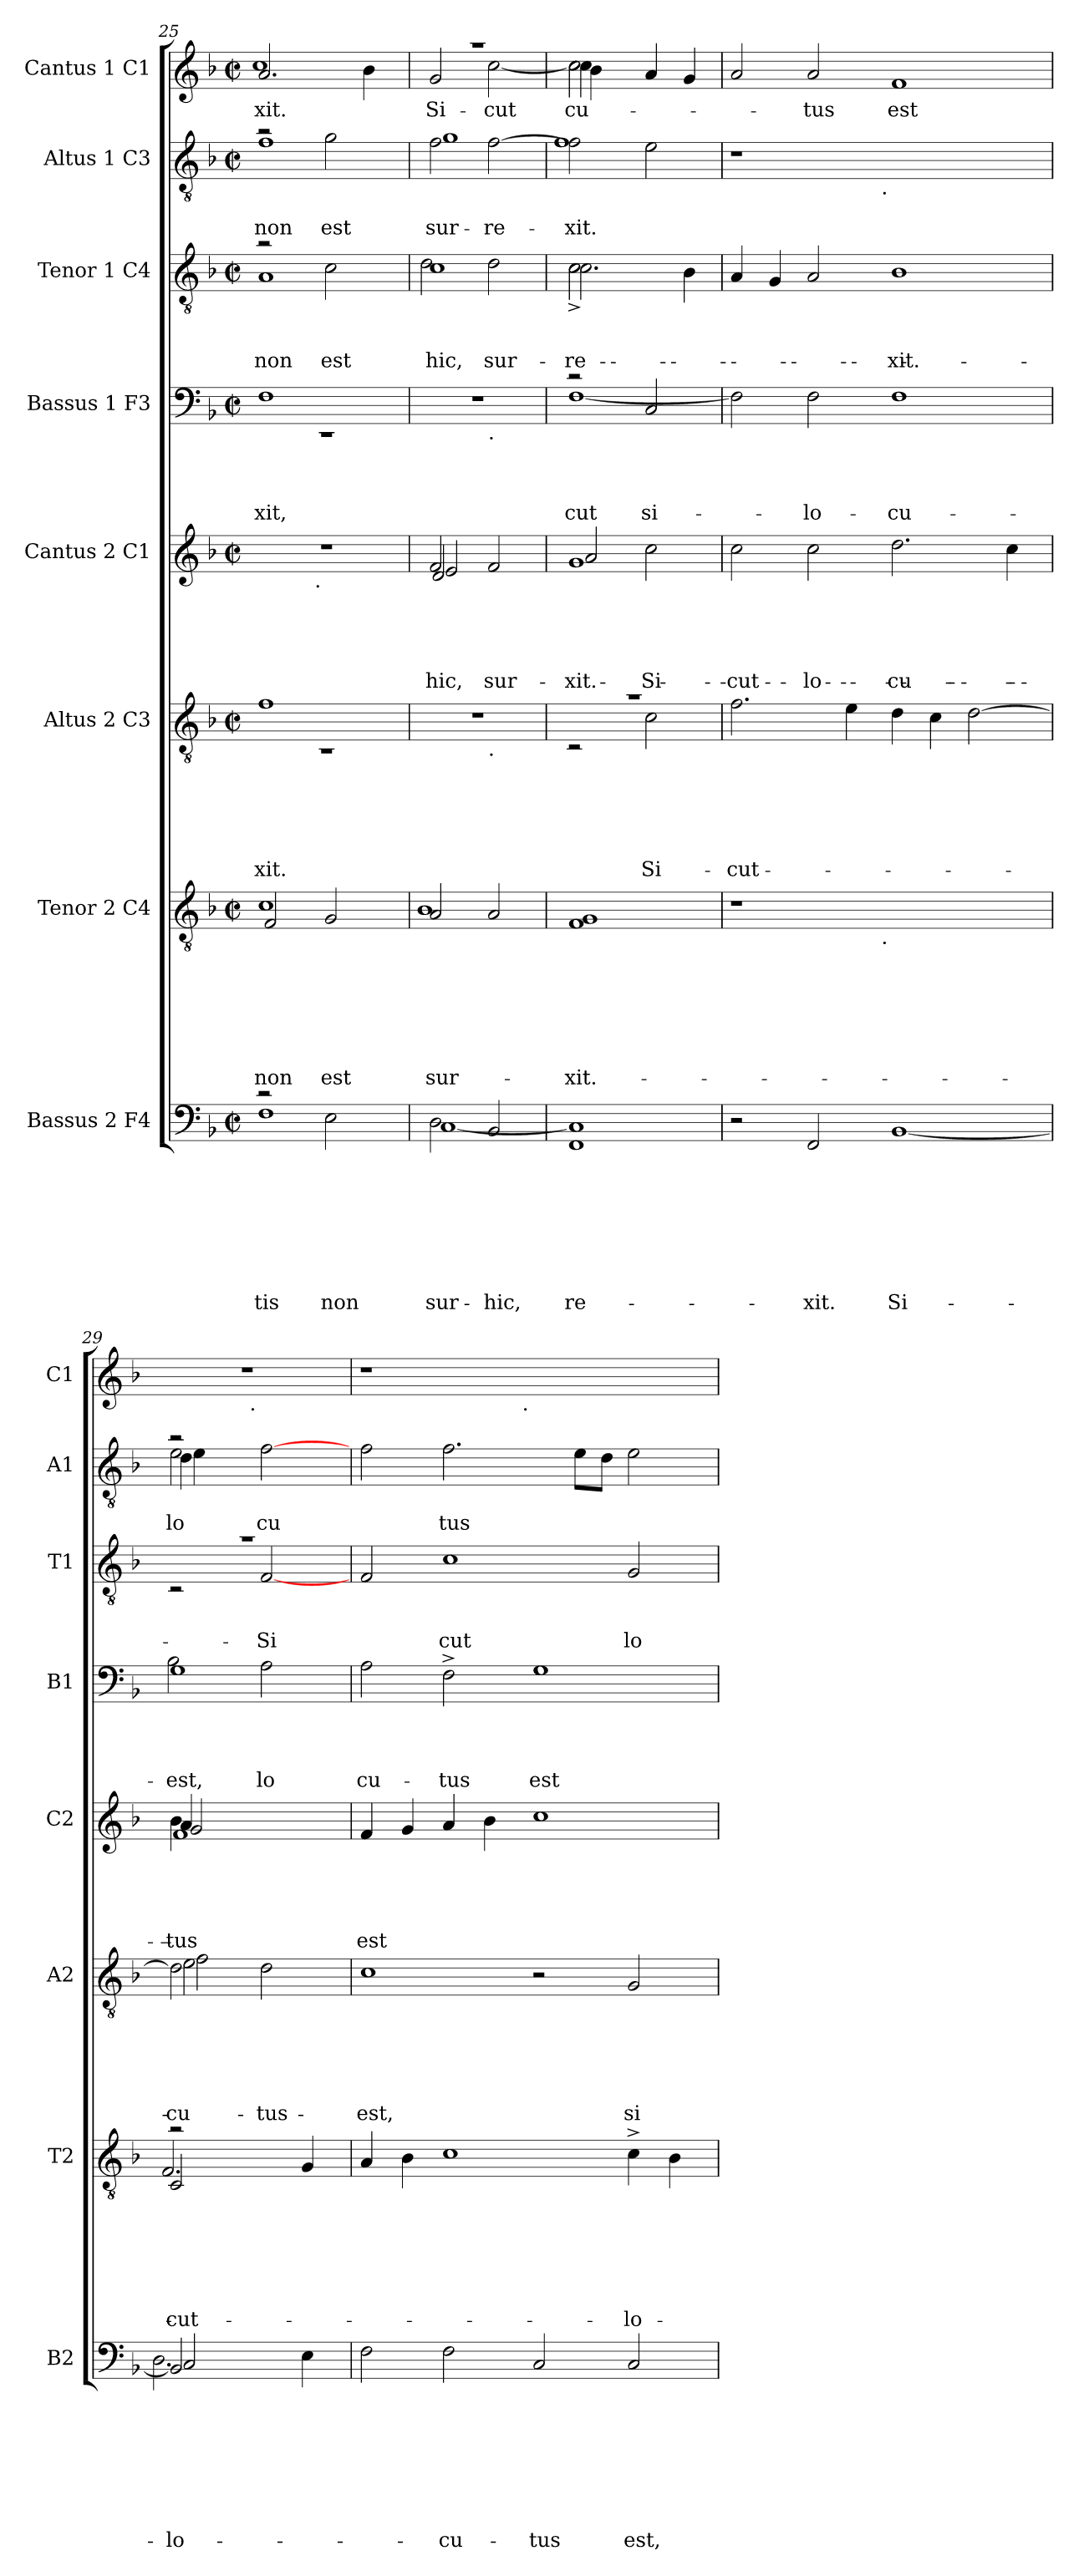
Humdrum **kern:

**kern	**text	**text	**text	**text	**text	**text	**text	**text	**kern	**text	**text	**text	**text	**text	**text	**text	**kern	**text	**text	**text	**text	**text	**text	**kern	**text	**text	**text	**text	**text	**kern	**text	**text	**text	**text	**kern	**text	**text	**text	**kern	**text	**text	**kern	**text
*part8	*part8	*part8	*part8	*part8	*part8	*part8	*part8	*part8	*part7	*part7	*part7	*part7	*part7	*part7	*part7	*part7	*part6	*part6	*part6	*part6	*part6	*part6	*part6	*part5	*part5	*part5	*part5	*part5	*part5	*part4	*part4	*part4	*part4	*part4	*part3	*part3	*part3	*part3	*part2	*part2	*part2	*part1	*part1
*staff8	*staff8	*staff8	*staff8	*staff8	*staff8	*staff8	*staff8	*staff8	*staff7	*staff7	*staff7	*staff7	*staff7	*staff7	*staff7	*staff7	*staff6	*staff6	*staff6	*staff6	*staff6	*staff6	*staff6	*staff5	*staff5	*staff5	*staff5	*staff5	*staff5	*staff4	*staff4	*staff4	*staff4	*staff4	*staff3	*staff3	*staff3	*staff3	*staff2	*staff2	*staff2	*staff1	*staff1
*I"Bassus 2 F4	*	*	*	*	*	*	*	*	*I"Tenor 2 C4	*	*	*	*	*	*	*	*I"Altus 2 C3	*	*	*	*	*	*	*I"Cantus 2 C1	*	*	*	*	*	*I"Bassus 1 F3	*	*	*	*	*I"Tenor 1 C4	*	*	*	*I"Altus 1 C3	*	*	*I"Cantus 1 C1	*
*I'B2	*	*	*	*	*	*	*	*	*I'T2	*	*	*	*	*	*	*	*I'A2	*	*	*	*	*	*	*I'C2	*	*	*	*	*	*I'B1	*	*	*	*	*I'T1	*	*	*	*I'A1	*	*	*I'C1	*
*clefF4	*	*	*	*	*	*	*	*	*clefGv2	*	*	*	*	*	*	*	*clefGv2	*	*	*	*	*	*	*clefG2	*	*	*	*	*	*clefF4	*	*	*	*	*clefGv2	*	*	*	*clefGv2	*	*	*clefG2	*
*k[b-]	*	*	*	*	*	*	*	*	*k[b-]	*	*	*	*	*	*	*	*k[b-]	*	*	*	*	*	*	*k[b-]	*	*	*	*	*	*k[b-]	*	*	*	*	*k[b-]	*	*	*	*k[b-]	*	*	*k[b-]	*
*F:	*	*	*	*	*	*	*	*	*F:	*	*	*	*	*	*	*	*F:	*	*	*	*	*	*	*F:	*	*	*	*	*	*F:	*	*	*	*	*F:	*	*	*	*F:	*	*	*F:	*
*M2/2	*	*	*	*	*	*	*	*	*M2/2	*	*	*	*	*	*	*	*M2/2	*	*	*	*	*	*	*M2/2	*	*	*	*	*	*M2/2	*	*	*	*	*M2/2	*	*	*	*M2/2	*	*	*M2/2	*
*met(c|)	*	*	*	*	*	*	*	*	*met(c|)	*	*	*	*	*	*	*	*met(c|)	*	*	*	*	*	*	*met(c|)	*	*	*	*	*	*met(c|)	*	*	*	*	*met(c|)	*	*	*	*met(c|)	*	*	*met(c|)	*
=25	=25	=25	=25	=25	=25	=25	=25	=25	=25	=25	=25	=25	=25	=25	=25	=25	=25	=25	=25	=25	=25	=25	=25	=25	=25	=25	=25	=25	=25	=25	=25	=25	=25	=25	=25	=25	=25	=25	=25	=25	=25	=25	=25
*^	*	*	*	*	*	*	*	*	*	*	*	*	*	*	*	*	*	*	*	*	*	*	*	*	*	*	*	*	*	*	*	*	*	*	*	*	*	*	*	*	*	*	*
!	!	!	!	!	!	!	!	!	!LO:LY:b	!	!	!	!	!	!	!	!LO:LY:b	!	!	!	!	!	!	!	!	!	!	!	!	!	!	!	!	!	!	!	!	!	!	!	!	!	!	!
*	*	*	*	*	*	*	*	*	*	*^	*	*	*	*	*	*	*	*	*	*	*	*	*	*	*	*	*	*	*	*	*	*	*	*	*	*	*	*	*	*	*	*	*	*
!	!	!	!	!	!	!	!	!	!	!	!	!	!	!	!	!	!	!LO:LY:b	!	!	!	!	!	!	!LO:LY:b	!	!	!	!	!	!	!	!	!	!	!LO:LY:b	!	!	!	!LO:LY:b	!	!	!LO:LY:b	!	!LO:LY:b
*	*	*	*	*	*	*	*	*	*	*	*	*	*	*	*	*	*	*	*^	*	*	*	*	*	*	*^	*	*	*	*	*	*^	*	*	*	*	*^	*	*	*	*^	*	*	*^	*
2rc	1F	.	.	.	.	.	.	.	tis	1c	2F/	.	.	.	.	.	.	non	1f	1rC	.	.	.	.	.	-xit.	1r	4...ryy	.	.	.	.	.	1F	1rEE	.	.	.	-xit,	2ra	1A	.	.	non	2ra	1f	.	non	2.a/	1cc	-xit.
!	!	!	!	!	!	!	!	!	!	!	!	!	!	!	!	!	!	!	!	!	!	!	!	!	!	!	!	!LO:TX:b:t=.	!	!	!	!	!	!	!	!	!	!	!	!	!	!	!	!	!	!	!	!	!	!	!
.	.	.	.	.	.	.	.	.	.	.	.	.	.	.	.	.	.	.	.	.	.	.	.	.	.	.	.	2ryy	.	.	.	.	.	.	.	.	.	.	.	.	.	.	.	.	.	.	.	.	.	.	.
!	!	!	!	!	!	!	!	!	!LO:LY:b	!	!	!	!	!	!	!	!	!LO:LY:b	!	!	!	!	!	!	!	!	!	!	!	!	!	!	!	!	!	!	!	!	!	!	!	!	!	!LO:LY:b	!	!	!	!LO:LY:b	!	!	!
2E\	.	.	.	.	.	.	.	.	-non	.	2G/	.	.	.	.	.	.	est	.	.	.	.	.	.	.	.	.	.	.	.	.	.	.	.	.	.	.	.	.	2c\	.	.	.	est	2g\	.	.	est	.	.	.
.	.	.	.	.	.	.	.	.	.	.	.	.	.	.	.	.	.	.	.	.	.	.	.	.	.	.	.	.	.	.	.	.	.	.	.	.	.	.	.	.	.	.	.	.	.	.	.	.	4b-\	.	.
.	.	.	.	.	.	.	.	.	.	.	.	.	.	.	.	.	.	.	.	.	.	.	.	.	.	.	.	32ryy	.	.	.	.	.	.	.	.	.	.	.	.	.	.	.	.	.	.	.	.	.	.	.
!!LO:PB:g=z	!!
=26	=26	=26	=26	=26	=26	=26	=26	=26	=26	=26	=26	=26	=26	=26	=26	=26	=26	=26	=26	=26	=26	=26	=26	=26	=26	=26	=26	=26	=26	=26	=26	=26	=26	=26	=26	=26	=26	=26	=26	=26	=26	=26	=26	=26	=26	=26	=26	=26	=26	=26	=26
!	!	!	!	!	!	!	!	!	!LO:LY:b	!	!	!	!	!	!	!	!	!	!	!	!	!	!	!	!	!	!	!	!	!	!	!	!	!	!	!	!	!	!	!	!	!	!	!	!	!	!	!	!	!	!
!	!	!	!	!	!	!	!	!	!LO:LY:b	!	!	!	!	!	!	!	!	!LO:LY:b	!	!	!	!	!	!	!	!	!	!	!	!	!	!	!	!	!	!	!	!	!	!	!	!	!	!	!	!	!	!	!	!	!
!	!	!	!	!	!	!	!	!	!	!	!	!	!	!	!	!	!	!LO:LY:b	!	!	!	!	!	!	!	!	!	!	!	!	!	!	!LO:LY:b	!	!	!	!	!	!	!	!	!	!	!	!	!	!	!	!	!	!
!	!	!	!	!	!	!	!	!	!	!	!	!	!	!	!	!	!	!	!	!	!	!	!	!	!	!	!	!	!	!	!	!	!LO:LY:b	!	!	!	!	!	!	!	!	!	!	!	!	!	!	!	!	!	!
*	*	*	*	*	*	*	*	*	*	*	*	*	*	*	*	*	*	*	*	*	*	*	*	*	*	*	*	*^	*	*	*	*	*	*	*	*	*	*	*	*	*	*	*	*	*	*	*	*	*	*	*
!	!	!	!	!	!	!	!	!	!	!	!	!	!	!	!	!	!	!	!	!	!	!	!	!	!	!	!	!	!	!	!	!	!	!LO:LY:b	!	!	!	!	!	!	!	!	!	!	!LO:LY:b	!	!	!	!	!	!	!
!	!	!	!	!	!	!	!	!	!	!	!	!	!	!	!	!	!	!	!	!	!	!	!	!	!	!	!	!	!	!	!	!	!	!	!	!	!	!	!	!	!	!	!	!	!LO:LY:b	!	!	!	!LO:LY:b	!	!	!
!	!	!	!	!	!	!	!	!	!	!	!	!	!	!	!	!	!	!	!	!	!	!	!	!	!	!	!	!	!	!	!	!	!	!	!	!	!	!	!	!	!	!	!	!	!	!	!	!	!LO:LY:b	!	!	!LO:LY:b
2D\	[<1C	.	.	.	.	.	.	.	sur-	2A/	1B-	.	.	.	.	.	.	sur-	1r	2ryy	.	.	.	.	.	.	2f/	2d/	2e/	.	.	.	.	hic,	1r	2ryy	.	.	.	.	1c	2d\	.	.	-hic,	2f\	1g	.	-sur-	1raa	2g/	Si-
!	!	!	!	!	!	!	!	!	!	!	!	!	!	!	!	!	!	!	!	!	!	!	!	!	!	!	!	!	!	!	!	!	!	!	!	!LO:TX:b:t=.	!	!	!	!	!	!	!	!	!	!	!	!	!	!	!	!
!	!	!	!	!	!	!	!	!	!	!	!	!	!	!	!	!	!	!	!	!LO:TX:b:t=.	!	!	!	!	!	!	!	!	!	!	!	!	!	!	!	!	!	!	!	!	!	!	!	!	!	!	!	!	!	!	!	!
!	!	!	!	!	!	!	!	!	!LO:LY:b	!	!	!	!	!	!	!	!	!	!	!	!	!	!	!	!	!	!	!	!	!	!	!	!	!LO:LY:b	!	!	!	!	!	!	!	!	!	!	!LO:LY:b	!	!	!	!LO:LY:b	!	!	!LO:LY:b
2BB-/	.	.	.	.	.	.	.	.	hic,	2A/	.	.	.	.	.	.	.	.	.	2ryy	.	.	.	.	.	.	2ryy	2ryy	2f/	.	.	.	.	sur-	.	2ryy	.	.	.	.	.	2d\	.	.	sur-	[>2f\	.	.	re-	.	[>2cc\	-cut
*v	*v	*	*	*	*	*	*	*	*	*	*	*	*	*	*	*	*	*	*	*	*	*	*	*	*	*	*	*	*	*	*	*	*	*	*	*	*	*	*	*	*	*	*	*	*	*	*	*	*	*	*	*
*	*	*	*	*	*	*	*	*	*v	*v	*	*	*	*	*	*	*	*	*	*	*	*	*	*	*	*	*	*	*	*	*	*	*	*	*	*	*	*	*	*	*	*	*	*	*	*	*	*	*	*	*
=27	=27	=27	=27	=27	=27	=27	=27	=27	=27	=27	=27	=27	=27	=27	=27	=27	=27	=27	=27	=27	=27	=27	=27	=27	=27	=27	=27	=27	=27	=27	=27	=27	=27	=27	=27	=27	=27	=27	=27	=27	=27	=27	=27	=27	=27	=27	=27	=27	=27	=27
!	!	!	!	!	!	!	!	!LO:LY:b	!	!	!	!	!	!	!	!LO:LY:b	!	!	!	!	!	!	!	!	!	!	!	!	!	!	!	!LO:LY:b	!	!	!	!	!	!	!	!	!	!	!	!	!	!	!	!	!	!
!	!	!	!	!	!	!	!	!	!	!	!	!	!	!	!	!	!	!	!	!	!	!	!	!	!	!	!	!	!	!	!	!LO:LY:b	!	!	!	!	!	!LO:LY:b	!	!	!	!	!LO:LY:b	!	!	!	!	!	!	!
!	!	!	!	!	!	!	!	!	!	!	!	!	!	!	!	!	!	!	!	!	!	!	!	!	!	!	!	!	!	!	!	!	!	!	!	!	!	!	!	!	!	!	!LO:LY:b	!	!	!	!	!	!	!
*	*	*	*	*	*	*	*	*	*	*	*	*	*	*	*	*	*	*	*	*	*	*	*	*	*	*	*	*	*	*	*	*	*	*	*	*	*	*	*	*^	*	*	*	*	*	*	*	*	*	*
!	!	!	!	!	!	!	!	!	!	!	!	!	!	!	!	!	!	!	!	!	!	!	!	!	!	!	!	!	!	!	!	!	!	!	!	!	!	!	!	!	!	!	!	!LO:LY:b	!	!	!	!LO:LY:b	!	!	!LO:LY:b
*	*	*	*	*	*	*	*	*	*	*	*	*	*	*	*	*	*	*	*	*	*	*	*	*	*	*	*	*	*	*	*	*	*	*	*	*	*	*	*	*	*	*	*	*	*	*	*	*	*	*^	*
!	!	!	!	!	!	!	!	!	!	!	!	!	!	!	!	!	!	!	!	!	!	!	!	!	!	!	!	!	!	!	!	!	!	!	!	!	!	!	!	!	!	!	!	!	!	!	!	!	!	!	!	!LO:LY:b
*	*	*	*	*	*	*	*	*	*	*	*	*	*	*	*	*	*	*	*	*	*	*	*	*	*	*v	*v	*	*	*	*	*	*	*	*	*	*	*	*	*	*	*	*	*	*	*	*	*	*	*	*^	*
1FF 1C]	.	.	.	.	.	.	.	-re-	1F 1G	.	.	.	.	.	.	-xit.-	1ra	2rC	.	.	.	.	.	.	1g	2a/	.	.	.	.	-xit.	2rc	[>1F	.	.	.	-cut	2c\	2c^<\	2.c\	.	.	-re-	2f\]	1f	.	-xit.	2cc\	2cc\]	4cc\	4b-\	-cu-
.	.	.	.	.	.	.	.	.	.	.	.	.	.	.	.	.	.	.	.	.	.	.	.	.	.	.	.	.	.	.	.	.	.	.	.	.	.	.	.	.	.	.	.	.	.	.	.	.	.	2.ryy	4ryy	.
!	!	!	!	!	!	!	!	!	!	!	!	!	!	!	!	!	!	!	!	!	!	!	!	!LO:LY:b	!	!	!	!	!	!	!LO:LY:b	!	!	!	!	!	!LO:LY:b	!	!	!	!	!	!	!	!	!	!	!	!	!	!	!
.	.	.	.	.	.	.	.	.	.	.	.	.	.	.	.	.	.	2c\	.	.	.	.	.	Si-	.	2cc\	.	.	.	.	Si-	2C/	.	.	.	.	si-	2ryy	2ryy	.	.	.	.	2e\	.	.	.	2ryy	2ryy	.	4a/	.
.	.	.	.	.	.	.	.	.	.	.	.	.	.	.	.	.	.	.	.	.	.	.	.	.	.	.	.	.	.	.	.	.	.	.	.	.	.	.	.	4B-\	.	.	.	.	.	.	.	.	.	.	4g/	.
*	*	*	*	*	*	*	*	*	*	*	*	*	*	*	*	*	*v	*v	*	*	*	*	*	*	*	*	*	*	*	*	*	*v	*v	*	*	*	*	*	*	*	*	*	*	*	*	*	*	*	*	*	*	*
*	*	*	*	*	*	*	*	*	*	*	*	*	*	*	*	*	*	*	*	*	*	*	*	*v	*v	*	*	*	*	*	*	*	*	*	*	*	*	*	*	*	*	*	*	*	*	*	*	*	*	*
=28	=28	=28	=28	=28	=28	=28	=28	=28	=28	=28	=28	=28	=28	=28	=28	=28	=28	=28	=28	=28	=28	=28	=28	=28	=28	=28	=28	=28	=28	=28	=28	=28	=28	=28	=28	=28	=28	=28	=28	=28	=28	=28	=28	=28	=28	=28	=28	=28	=28
!	!	!	!	!	!	!	!	!	!	!	!	!	!	!	!	!	!	!	!	!	!	!	!LO:LY:b	!	!	!	!	!	!LO:LY:b	!	!	!	!	!	!	!	!	!	!	!	!	!	!	!	!	!	!	!	!
*	*	*	*	*	*	*	*	*	*^	*	*	*	*	*	*	*	*	*	*	*	*	*	*	*	*	*	*	*	*	*	*	*	*	*	*v	*v	*v	*	*	*	*	*	*	*	*v	*v	*v	*v	*
2r	.	.	.	.	.	.	.	.	1r	2ryy	.	.	.	.	.	.	.	2.f\	.	.	.	.	.	-cut	2cc\	.	.	.	.	-cut	2F\]	.	.	.	.	4A/	.	.	.	1r	2ryy	.	.	2a/	.
.	.	.	.	.	.	.	.	.	.	.	.	.	.	.	.	.	.	.	.	.	.	.	.	.	.	.	.	.	.	.	.	.	.	.	.	4G/	.	.	.	.	.	.	.	.	.
!	!	!	!	!	!	!	!	!LO:LY:b	!	!	!	!	!	!	!	!	!	!	!	!	!	!	!	!	!	!	!	!	!	!LO:LY:b	!	!	!	!	!LO:LY:b	!	!	!	!	!	!	!	!	!	!LO:LY:b
2FF/	.	.	.	.	.	.	.	-xit.	.	4...ryy	.	.	.	.	.	.	.	.	.	.	.	.	.	.	2cc\	.	.	.	.	lo-	2F\	.	.	.	lo-	2A/	.	.	.	.	4...ryy	.	.	2a/	-tus
.	.	.	.	.	.	.	.	.	.	.	.	.	.	.	.	.	.	4e\	.	.	.	.	.	.	.	.	.	.	.	.	.	.	.	.	.	.	.	.	.	.	.	.	.	.	.
!	!	!	!	!	!	!	!	!	!	!	!	!	!	!	!	!	!	!	!	!	!	!	!	!	!	!	!	!	!	!	!	!	!	!	!	!	!	!	!	!	!LO:TX:b:t=.	!	!	!	!
!	!	!	!	!	!	!	!	!	!	!LO:TX:b:t=.	!	!	!	!	!	!	!	!	!	!	!	!	!	!	!	!	!	!	!	!	!	!	!	!	!	!	!	!	!	!	!	!	!	!	!
.	.	.	.	.	.	.	.	.	.	1ryy	.	.	.	.	.	.	.	.	.	.	.	.	.	.	.	.	.	.	.	.	.	.	.	.	.	.	.	.	.	.	1ryy	.	.	.	.
!	!	!	!	!	!	!	!	!LO:LY:b	!	!	!	!	!	!	!	!	!	!	!	!	!	!	!	!	!	!	!	!	!	!LO:LY:b	!	!	!	!	!LO:LY:b	!	!	!	!LO:LY:b	!	!	!	!	!	!LO:LY:b
[<1BB-	.	.	.	.	.	.	.	Si-	1ryy	.	.	.	.	.	.	.	.	4d\	.	.	.	.	.	.	2.dd\	.	.	.	.	-cu-	1F	.	.	.	-cu-	1B-	.	.	-xit.	1ryy	.	.	.	1f	est
.	.	.	.	.	.	.	.	.	.	.	.	.	.	.	.	.	.	4c\	.	.	.	.	.	.	.	.	.	.	.	.	.	.	.	.	.	.	.	.	.	.	.	.	.	.	.
.	.	.	.	.	.	.	.	.	.	.	.	.	.	.	.	.	.	[>2d\	.	.	.	.	.	.	.	.	.	.	.	.	.	.	.	.	.	.	.	.	.	.	.	.	.	.	.
.	.	.	.	.	.	.	.	.	.	.	.	.	.	.	.	.	.	.	.	.	.	.	.	.	4cc\	.	.	.	.	.	.	.	.	.	.	.	.	.	.	.	.	.	.	.	.
.	.	.	.	.	.	.	.	.	.	32ryy	.	.	.	.	.	.	.	.	.	.	.	.	.	.	.	.	.	.	.	.	.	.	.	.	.	.	.	.	.	.	32ryy	.	.	.	.
=29	=29	=29	=29	=29	=29	=29	=29	=29	=29	=29	=29	=29	=29	=29	=29	=29	=29	=29	=29	=29	=29	=29	=29	=29	=29	=29	=29	=29	=29	=29	=29	=29	=29	=29	=29	=29	=29	=29	=29	=29	=29	=29	=29	=29	=29
*^	*	*	*	*	*	*	*	*	*	*	*	*	*	*	*	*	*	*	*	*	*	*	*	*	*	*	*	*	*	*	*	*	*	*	*	*	*	*	*	*	*	*	*	*	*
!	!	!	!	!	!	!	!	!	!LO:LY:b	!	!	!	!	!	!	!	!	!	!	!	!	!	!	!	!	!	!	!	!	!	!	!	!	!	!	!	!	!	!	!	!	!	!	!	!	!
*	*^	*	*	*	*	*	*	*	*	*	*	*	*	*	*	*	*	*	*	*	*	*	*	*	*	*	*	*	*	*	*	*	*	*	*	*	*	*	*	*	*	*	*	*	*	*
!	!	!	!	!	!	!	!	!	!	!LO:LY:b	!	!	!	!	!	!	!	!	!LO:LY:b	!	!	!	!	!	!	!	!	!	!	!	!	!	!	!	!	!	!	!	!	!	!	!	!	!	!	!	!
*	*	*	*	*	*	*	*	*	*	*	*	*^	*	*	*	*	*	*	*	*	*	*	*	*	*	*	*	*	*	*	*	*	*	*	*	*	*	*	*	*	*	*	*	*	*	*	*
!	!	!	!	!	!	!	!	!	!	!	!	!	!	!	!	!	!	!	!	!LO:LY:b	!	!	!	!	!	!	!LO:LY:b	!	!	!	!	!	!	!	!	!	!	!	!	!	!	!	!	!	!	!	!	!
*	*	*	*	*	*	*	*	*	*	*	*	*	*	*	*	*	*	*	*	*	*^	*	*	*	*	*	*	*	*	*	*	*	*	*	*	*	*	*	*	*	*	*	*	*	*	*	*	*
*	*	*	*	*	*	*	*	*	*	*	*	*	*	*	*	*	*	*	*	*	*	*^	*	*	*	*	*	*	*	*	*	*	*	*	*	*	*	*	*	*	*	*	*	*	*	*	*	*	*
!	!	!	!	!	!	!	!	!	!	!	!	!	!	!	!	!	!	!	!	!	!	!	!	!	!	!	!	!	!LO:LY:b	!	!	!	!	!	!LO:LY:b	!	!	!	!	!LO:LY:b	!	!	!	!	!	!	!	!	!	!
*	*	*	*	*	*	*	*	*	*	*	*	*	*	*	*	*	*	*	*	*	*	*	*	*	*	*	*	*	*	*^	*	*	*	*	*	*^	*	*	*	*	*	*	*	*	*	*	*	*	*	*
*	*	*	*	*	*	*	*	*	*	*	*	*	*	*	*	*	*	*	*	*	*	*	*	*	*	*	*	*	*	*	*^	*	*	*	*	*	*	*	*	*	*	*	*	*	*	*	*	*	*	*	*	*
*	*	*	*	*	*	*	*	*	*	*	*	*	*	*	*	*	*	*	*	*	*	*	*	*	*	*	*	*	*	*	*	*^	*	*	*	*	*	*	*	*	*	*	*	*	*	*	*	*	*	*	*	*	*
!	!	!	!	!	!	!	!	!	!	!	!	!	!	!	!	!	!	!	!	!	!	!	!	!	!	!	!	!	!	!	!	!	!	!	!	!	!	!	!	!	!	!	!	!LO:LY:b	!	!	!	!	!	!	!	!LO:LY:b	!	!
*	*	*	*	*	*	*	*	*	*	*	*	*	*	*	*	*	*	*	*	*	*	*	*	*	*	*	*	*	*	*	*	*	*	*	*	*	*	*	*	*	*	*	*	*	*^	*	*	*	*	*^	*	*	*	*
!	!	!	!	!	!	!	!	!	!	!	!	!	!	!	!	!	!	!	!	!	!	!	!	!	!	!	!	!	!	!	!	!	!	!	!	!	!	!	!	!	!	!	!	!	!	!	!	!	!	!	!	!	!	!LO:LY:b:rj	!	!
*	*	*	*	*	*	*	*	*	*	*	*	*	*	*	*	*	*	*	*	*	*	*	*	*	*	*	*	*	*	*	*	*	*	*	*	*	*	*	*	*	*	*	*	*	*	*	*	*	*	*	*	*^	*	*	*	*
!	!	!	!	!	!	!	!	!	!	!	!	!	!	!	!	!	!	!	!	!	!	!	!	!	!	!	!	!	!	!	!	!	!	!	!	!	!	!	!	!	!	!	!	!	!	!	!	!	!	!	!	!	!	!	!LO:LY:b	!	!
*	*	*	*	*	*	*	*	*	*	*	*	*	*	*	*	*	*	*	*	*	*	*	*	*	*	*	*	*	*	*	*	*	*	*	*	*	*	*	*	*	*	*	*	*	*	*	*	*	*	*	*	*	*	*	*	*^	*
2BB-/]	2C/	2.D\	.	.	.	.	.	.	.	lo-	2ra	2C/	2.F/	.	.	.	.	.	.	-cut	2d\]	2e\	2f\	.	.	.	.	.	-cu-	4b-\	4a/	2g/	1f	.	.	.	.	-tus	1G	2B-\	.	.	.	est,	1ra	2rC	.	.	.	2ra	2e\	4d\	4e\	.	lo-	1r	4...ryy	.
.	.	.	.	.	.	.	.	.	.	.	.	.	.	.	.	.	.	.	.	.	.	.	.	.	.	.	.	.	.	2.ryy	2.ryy	.	.	.	.	.	.	.	.	.	.	.	.	.	.	.	.	.	.	.	.	2.ryy	4ryy	.	.	.	.	.
!	!	!	!	!	!	!	!	!	!	!	!	!	!	!	!	!	!	!	!	!	!	!	!	!	!	!	!	!	!	!	!	!	!	!	!	!	!	!	!	!	!	!	!	!	!	!	!	!	!	!	!	!	!	!	!	!	!LO:TX:b:t=.	!
.	.	.	.	.	.	.	.	.	.	.	.	.	.	.	.	.	.	.	.	.	.	.	.	.	.	.	.	.	.	.	.	.	.	.	.	.	.	.	.	.	.	.	.	.	.	.	.	.	.	.	.	.	.	.	.	.	2ryy	.
!	!	!	!	!	!	!	!	!	!	!	!	!	!	!	!	!	!	!	!	!	!	!	!	!	!	!	!	!	!LO:LY:b	!	!	!	!	!	!	!	!	!	!	!	!	!	!	!LO:LY:b	!	!	!	!	!LO:LY:b	!	!	!	!	!	!LO:LY:b:rj	!	!	!
2ryy	2ryy	.	.	.	.	.	.	.	.	.	2ryy	2ryy	.	.	.	.	.	.	.	.	2ryy	2ryy	2d\	.	.	.	.	.	-tus	.	.	2ryy	.	.	.	.	.	.	.	2A\	.	.	.	lo-	.	[<2F/	.	.	Si-	2ryy	2ryy	.	[>2f\	.	-cu-	.	.	.
.	.	4E\	.	.	.	.	.	.	.	.	.	.	4G/	.	.	.	.	.	.	.	.	.	.	.	.	.	.	.	.	.	.	.	.	.	.	.	.	.	.	.	.	.	.	.	.	.	.	.	.	.	.	.	.	.	.	.	.	.
.	.	.	.	.	.	.	.	.	.	.	.	.	.	.	.	.	.	.	.	.	.	.	.	.	.	.	.	.	.	.	.	.	.	.	.	.	.	.	.	.	.	.	.	.	.	.	.	.	.	.	.	.	.	.	.	.	32ryy	.
=30	=30	=30	=30	=30	=30	=30	=30	=30	=30	=30	=30	=30	=30	=30	=30	=30	=30	=30	=30	=30	=30	=30	=30	=30	=30	=30	=30	=30	=30	=30	=30	=30	=30	=30	=30	=30	=30	=30	=30	=30	=30	=30	=30	=30	=30	=30	=30	=30	=30	=30	=30	=30	=30	=30	=30	=30	=30	=30
!	!	!	!	!	!	!	!	!	!	!	!	!	!	!	!	!	!	!	!	!	!	!	!	!	!	!	!	!	!LO:LY:b	!	!	!	!	!	!	!	!	!LO:LY:b	!	!	!	!	!	!LO:LY:b	!	!	!	!	!	!	!	!	!	!	!	!	!	!
*v	*v	*v	*	*	*	*	*	*	*	*	*	*	*	*	*	*	*	*	*	*	*v	*v	*v	*	*	*	*	*	*	*v	*v	*v	*v	*	*	*	*	*	*v	*v	*	*	*	*	*v	*v	*	*	*	*v	*v	*v	*v	*	*	*	*	*
*	*	*	*	*	*	*	*	*	*v	*v	*v	*	*	*	*	*	*	*	*	*	*	*	*	*	*	*	*	*	*	*	*	*	*	*	*	*	*	*	*	*	*	*	*	*	*	*
2F\	.	.	.	.	.	.	.	.	4A/	.	.	.	.	.	.	.	1c	.	.	.	.	.	est,	4f/	.	.	.	.	est	2A\	.	.	.	-cu-	2F/	.	.	.	2f\	.	.	1r	2ryy	.
.	.	.	.	.	.	.	.	.	4B-\	.	.	.	.	.	.	.	.	.	.	.	.	.	.	4g/	.	.	.	.	.	.	.	.	.	.	.	.	.	.	.	.	.	.	.	.
!	!	!	!	!	!	!	!	!LO:LY:b	!	!	!	!	!	!	!	!	!	!	!	!	!	!	!	!	!	!	!	!	!	!	!	!	!	!LO:LY:b	!	!	!	!LO:LY:b	!	!	!LO:LY:b	!	!	!
2F\	.	.	.	.	.	.	.	-cu-	1c	.	.	.	.	.	.	.	.	.	.	.	.	.	.	4a/	.	.	.	.	.	2F^>\	.	.	.	-tus	1c	.	.	-cut	2.f\	.	-tus	.	4...ryy	.
.	.	.	.	.	.	.	.	.	.	.	.	.	.	.	.	.	.	.	.	.	.	.	.	4b-\	.	.	.	.	.	.	.	.	.	.	.	.	.	.	.	.	.	.	.	.
!	!	!	!	!	!	!	!	!	!	!	!	!	!	!	!	!	!	!	!	!	!	!	!	!	!	!	!	!	!	!	!	!	!	!	!	!	!	!	!	!	!	!	!LO:TX:b:t=.	!
.	.	.	.	.	.	.	.	.	.	.	.	.	.	.	.	.	.	.	.	.	.	.	.	.	.	.	.	.	.	.	.	.	.	.	.	.	.	.	.	.	.	.	1ryy	.
!	!	!	!	!	!	!	!	!LO:LY:b	!	!	!	!	!	!	!	!	!	!	!	!	!	!	!	!	!	!	!	!	!	!	!	!	!	!LO:LY:b	!	!	!	!	!	!	!	!	!	!
2C/	.	.	.	.	.	.	.	-tus	.	.	.	.	.	.	.	.	2r	.	.	.	.	.	.	1cc	.	.	.	.	.	1G	.	.	.	est	.	.	.	.	.	.	.	1ryy	.	.
.	.	.	.	.	.	.	.	.	.	.	.	.	.	.	.	.	.	.	.	.	.	.	.	.	.	.	.	.	.	.	.	.	.	.	.	.	.	.	8e\L	.	.	.	.	.
.	.	.	.	.	.	.	.	.	.	.	.	.	.	.	.	.	.	.	.	.	.	.	.	.	.	.	.	.	.	.	.	.	.	.	.	.	.	.	8d\J	.	.	.	.	.
!	!	!	!	!	!	!	!	!LO:LY:b	!	!	!	!	!	!	!	!LO:LY:b	!	!	!	!	!	!	!LO:LY:b	!	!	!	!	!	!	!	!	!	!	!	!	!	!	!LO:LY:b	!	!	!	!	!	!
2C/	.	.	.	.	.	.	.	est,	4c^>\	.	.	.	.	.	.	lo-	2G/	.	.	.	.	.	si-	.	.	.	.	.	.	.	.	.	.	.	2G/	.	.	lo-	2e\	.	.	.	.	.
.	.	.	.	.	.	.	.	.	4B-\	.	.	.	.	.	.	.	.	.	.	.	.	.	.	.	.	.	.	.	.	.	.	.	.	.	.	.	.	.	.	.	.	.	.	.
.	.	.	.	.	.	.	.	.	.	.	.	.	.	.	.	.	.	.	.	.	.	.	.	.	.	.	.	.	.	.	.	.	.	.	.	.	.	.	.	.	.	.	32ryy	.
*	*	*	*	*	*	*	*	*	*	*	*	*	*	*	*	*	*	*	*	*	*	*	*	*	*	*	*	*	*	*	*	*	*	*	*	*	*	*	*	*	*	*v	*v	*
=	=	=	=	=	=	=	=	=	=	=	=	=	=	=	=	=	=	=	=	=	=	=	=	=	=	=	=	=	=	=	=	=	=	=	=	=	=	=	=	=	=	=	=
*-	*-	*-	*-	*-	*-	*-	*-	*-	*-	*-	*-	*-	*-	*-	*-	*-	*-	*-	*-	*-	*-	*-	*-	*-	*-	*-	*-	*-	*-	*-	*-	*-	*-	*-	*-	*-	*-	*-	*-	*-	*-	*-	*-
